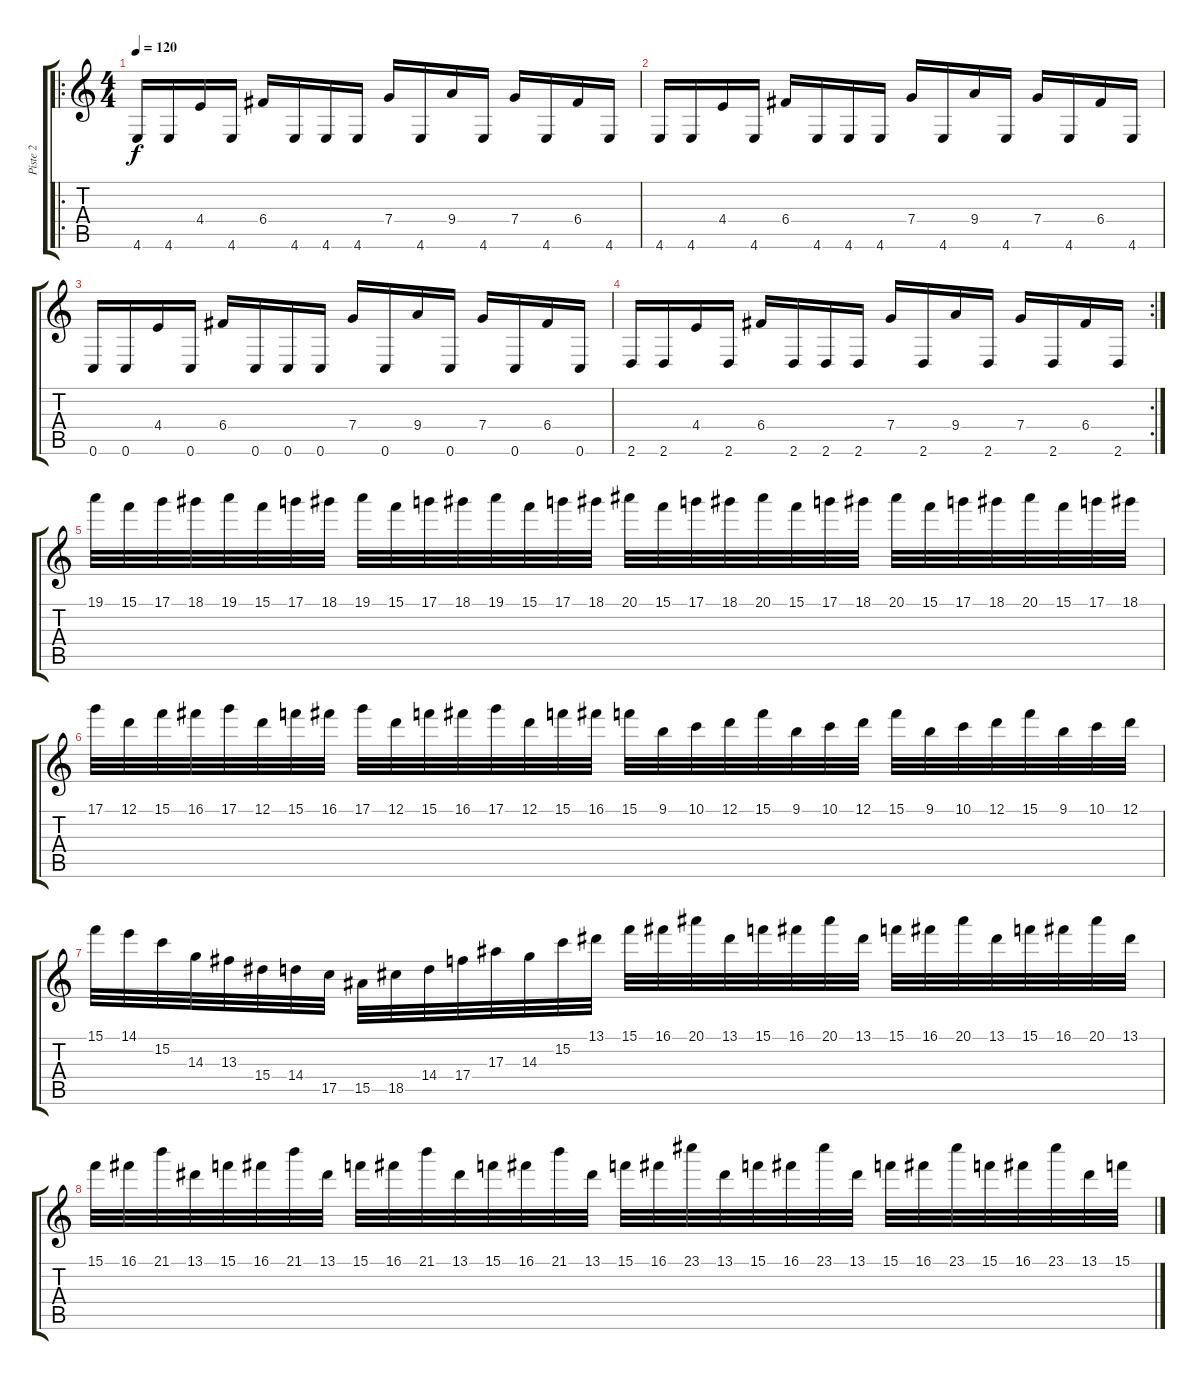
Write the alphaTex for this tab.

\track ("Piste 2" "Piste 2") {instrument distortionguitar}
\staff {score tabs}
\tuning (D4 A3 F3 C3 G2 C2) {hide}
\ro
\ts (4 4)
\tempo 120
\clef g2
\ks c
4.6.16{dy f} 4.6.16 4.4.16 4.6.16 6.4.16 4.6.16 4.6.16 4.6.16 7.4.16 4.6.16 9.4.16 4.6.16 7.4.16 4.6.16 6.4.16 4.6.16 |
4.6.16 4.6.16 4.4.16 4.6.16 6.4.16 4.6.16 4.6.16 4.6.16 7.4.16 4.6.16 9.4.16 4.6.16 7.4.16 4.6.16 6.4.16 4.6.16 |
0.6.16 0.6.16 4.4.16 0.6.16 6.4.16 0.6.16 0.6.16 0.6.16 7.4.16 0.6.16 9.4.16 0.6.16 7.4.16 0.6.16 6.4.16 0.6.16 |
\rc 2
2.6.16 2.6.16 4.4.16 2.6.16 6.4.16 2.6.16 2.6.16 2.6.16 7.4.16 2.6.16 9.4.16 2.6.16 7.4.16 2.6.16 6.4.16 2.6.16 |
19.1.32 15.1.32 17.1.32 18.1.32 19.1.32 15.1.32 17.1.32 18.1.32 19.1.32 15.1.32 17.1.32 18.1.32 19.1.32 15.1.32 17.1.32 18.1.32 20.1.32 15.1.32 17.1.32 18.1.32 20.1.32 15.1.32 17.1.32 18.1.32 20.1.32 15.1.32 17.1.32 18.1.32 20.1.32 15.1.32 17.1.32 18.1.32 |
17.1.32 12.1.32 15.1.32 16.1.32 17.1.32 12.1.32 15.1.32 16.1.32 17.1.32 12.1.32 15.1.32 16.1.32 17.1.32 12.1.32 15.1.32 16.1.32 15.1.32 9.1.32 10.1.32 12.1.32 15.1.32 9.1.32 10.1.32 12.1.32 15.1.32 9.1.32 10.1.32 12.1.32 15.1.32 9.1.32 10.1.32 12.1.32 |
15.1.32 14.1.32 15.2.32 14.3.32 13.3.32 15.4.32 14.4.32 17.5.32 15.5.32 18.5.32 14.4.32 17.4.32 17.3.32 14.3.32 15.2.32 13.1.32 15.1.32 16.1.32 20.1.32 13.1.32 15.1.32 16.1.32 20.1.32 13.1.32 15.1.32 16.1.32 20.1.32 13.1.32 15.1.32 16.1.32 20.1.32 13.1.32 |
15.1.32 16.1.32 21.1.32 13.1.32 15.1.32 16.1.32 21.1.32 13.1.32 15.1.32 16.1.32 21.1.32 13.1.32 15.1.32 16.1.32 21.1.32 13.1.32 15.1.32 16.1.32 23.1.32 13.1.32 15.1.32 16.1.32 23.1.32 13.1.32 15.1.32 16.1.32 23.1.32 15.1.32 16.1.32 23.1.32 13.1.32 15.1.32
